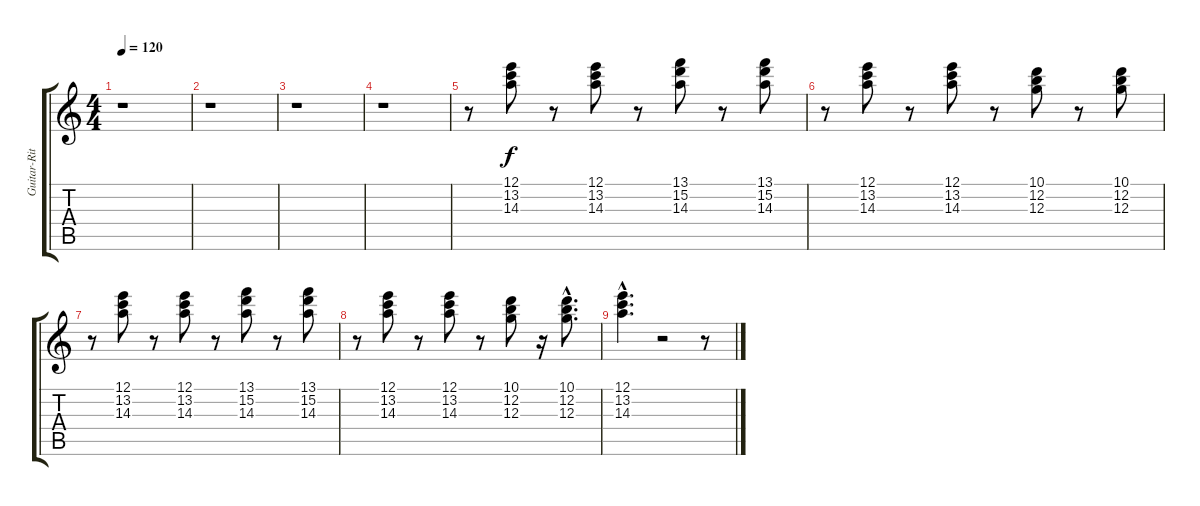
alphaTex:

\track ("Guitar-Ritm" "Guitar-Rit") {instrument acousticguitarsteel}
\staff {score tabs}
\tuning (E4 B3 G3 D3 A2 E2) {hide}
\ts (4 4)
\tempo 120
\clef g2
\ks c
r.1{dy f} |
r.1 |
r.1 |
r.1 |
r.8 (12.1 13.2 14.3).8 r.8 (12.1 13.2 14.3).8 r.8 (13.1 15.2 14.3).8 r.8 (13.1 15.2 14.3).8 |
r.8 (12.1 13.2 14.3).8 r.8 (12.1 13.2 14.3).8 r.8 (10.1 12.2 12.3).8 r.8 (10.1 12.2 12.3).8 |
r.8 (12.1 13.2 14.3).8 r.8 (12.1 13.2 14.3).8 r.8 (13.1 15.2 14.3).8 r.8 (13.1 15.2 14.3).8 |
r.8 (12.1 13.2 14.3).8 r.8 (12.1 13.2 14.3).8 r.8 (10.1 12.2 12.3).8 r.16 (10.1{hac} 12.2{hac} 12.3{hac}).8{d} |
(12.1{hac} 13.2{hac} 14.3{hac}).4{d} r.2 r.8
